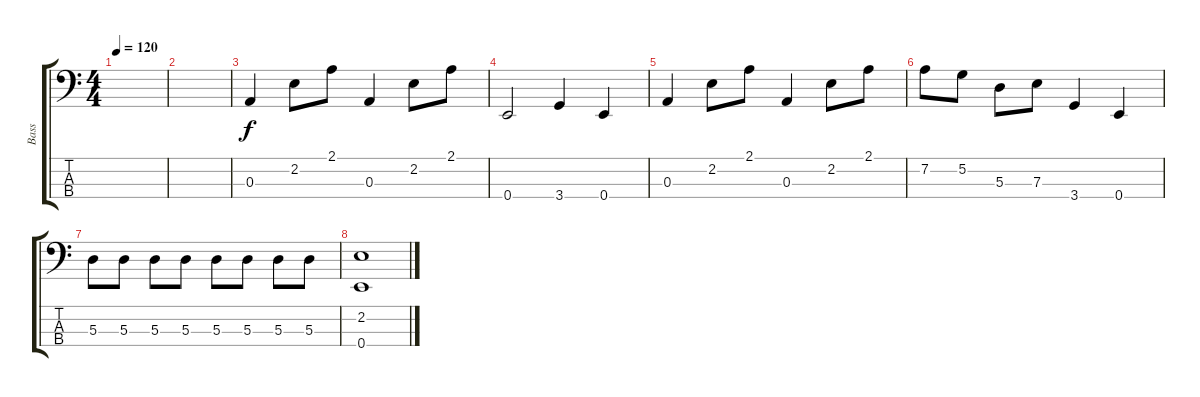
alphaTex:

\track ("Bass" "Bass") {instrument slapbass1}
\staff {score tabs}
\tuning (G2 D2 A1 E1) {hide}
\ts (4 4)
\tempo 120
\clef f4
\ks c
|
|
0.3.4 2.2.8 2.1.8 0.3.4 2.2.8 2.1.8 |
0.4.2 3.4.4 0.4.4 |
0.3.4 2.2.8 2.1.8 0.3.4 2.2.8 2.1.8 |
7.2.8 5.2.8 5.3.8 7.3.8 3.4.4 0.4.4 |
5.3.8 5.3.8 5.3.8 5.3.8 5.3.8 5.3.8 5.3.8 5.3.8 |
(2.2 0.4).1
